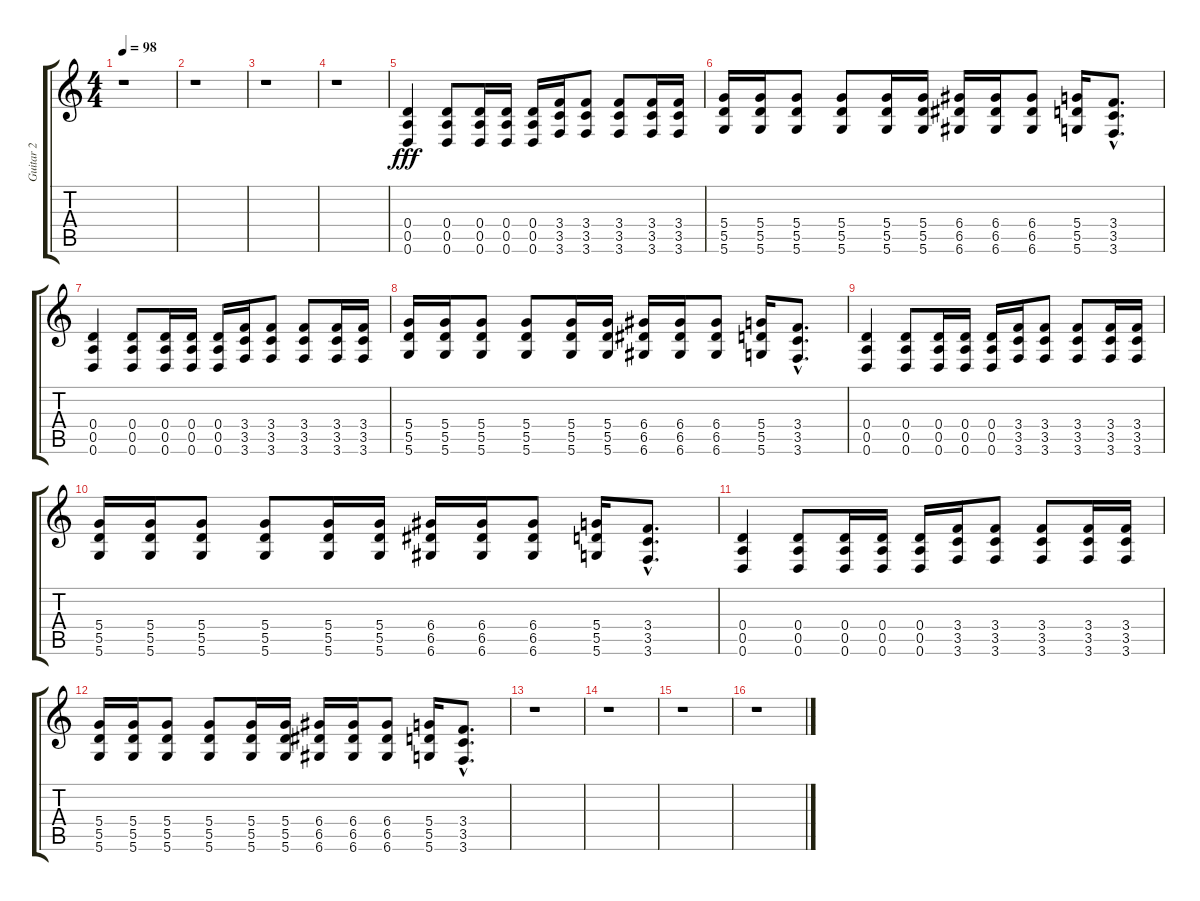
\track ("Guitar 2" "Guitar 2") {instrument distortionguitar}
\staff {score tabs}
\tuning (E4 B3 G3 D3 A2 D2) {hide}
\ts (4 4)
\tempo 98
\clef g2
\ks c
r.1{dy fff instrument distortionguitar} |
r.1 |
r.1 |
r.1 |
(0.4 0.5 0.6).4 (0.4 0.5 0.6).8 (0.4 0.5 0.6).16 (0.4 0.5 0.6).16 (0.4 0.5 0.6).16 (3.4 3.5 3.6).16 (3.4 3.5 3.6).8 (3.4 3.5 3.6).8 (3.4 3.5 3.6).16 (3.4 3.5 3.6).16 |
(5.4 5.5 5.6).16 (5.4 5.5 5.6).16 (5.4 5.5 5.6).8 (5.4 5.5 5.6).8 (5.4 5.5 5.6).16 (5.4 5.5 5.6).16 (6.4 6.5 6.6).16 (6.4 6.5 6.6).16 (6.4 6.5 6.6).8 (5.4 5.5 5.6).16 (3.4{hac} 3.5{hac} 3.6{hac}).8{d} |
(0.4 0.5 0.6).4 (0.4 0.5 0.6).8 (0.4 0.5 0.6).16 (0.4 0.5 0.6).16 (0.4 0.5 0.6).16 (3.4 3.5 3.6).16 (3.4 3.5 3.6).8 (3.4 3.5 3.6).8 (3.4 3.5 3.6).16 (3.4 3.5 3.6).16 |
(5.4 5.5 5.6).16 (5.4 5.5 5.6).16 (5.4 5.5 5.6).8 (5.4 5.5 5.6).8 (5.4 5.5 5.6).16 (5.4 5.5 5.6).16 (6.4 6.5 6.6).16 (6.4 6.5 6.6).16 (6.4 6.5 6.6).8 (5.4 5.5 5.6).16 (3.4{hac} 3.5{hac} 3.6{hac}).8{d} |
(0.4 0.5 0.6).4 (0.4 0.5 0.6).8 (0.4 0.5 0.6).16 (0.4 0.5 0.6).16 (0.4 0.5 0.6).16 (3.4 3.5 3.6).16 (3.4 3.5 3.6).8 (3.4 3.5 3.6).8 (3.4 3.5 3.6).16 (3.4 3.5 3.6).16 |
(5.4 5.5 5.6).16 (5.4 5.5 5.6).16 (5.4 5.5 5.6).8 (5.4 5.5 5.6).8 (5.4 5.5 5.6).16 (5.4 5.5 5.6).16 (6.4 6.5 6.6).16 (6.4 6.5 6.6).16 (6.4 6.5 6.6).8 (5.4 5.5 5.6).16 (3.4{hac} 3.5{hac} 3.6{hac}).8{d} |
(0.4 0.5 0.6).4 (0.4 0.5 0.6).8 (0.4 0.5 0.6).16 (0.4 0.5 0.6).16 (0.4 0.5 0.6).16 (3.4 3.5 3.6).16 (3.4 3.5 3.6).8 (3.4 3.5 3.6).8 (3.4 3.5 3.6).16 (3.4 3.5 3.6).16 |
(5.4 5.5 5.6).16 (5.4 5.5 5.6).16 (5.4 5.5 5.6).8 (5.4 5.5 5.6).8 (5.4 5.5 5.6).16 (5.4 5.5 5.6).16 (6.4 6.5 6.6).16 (6.4 6.5 6.6).16 (6.4 6.5 6.6).8 (5.4 5.5 5.6).16 (3.4{hac} 3.5{hac} 3.6{hac}).8{d} |
r.1 |
r.1 |
r.1 |
r.1
